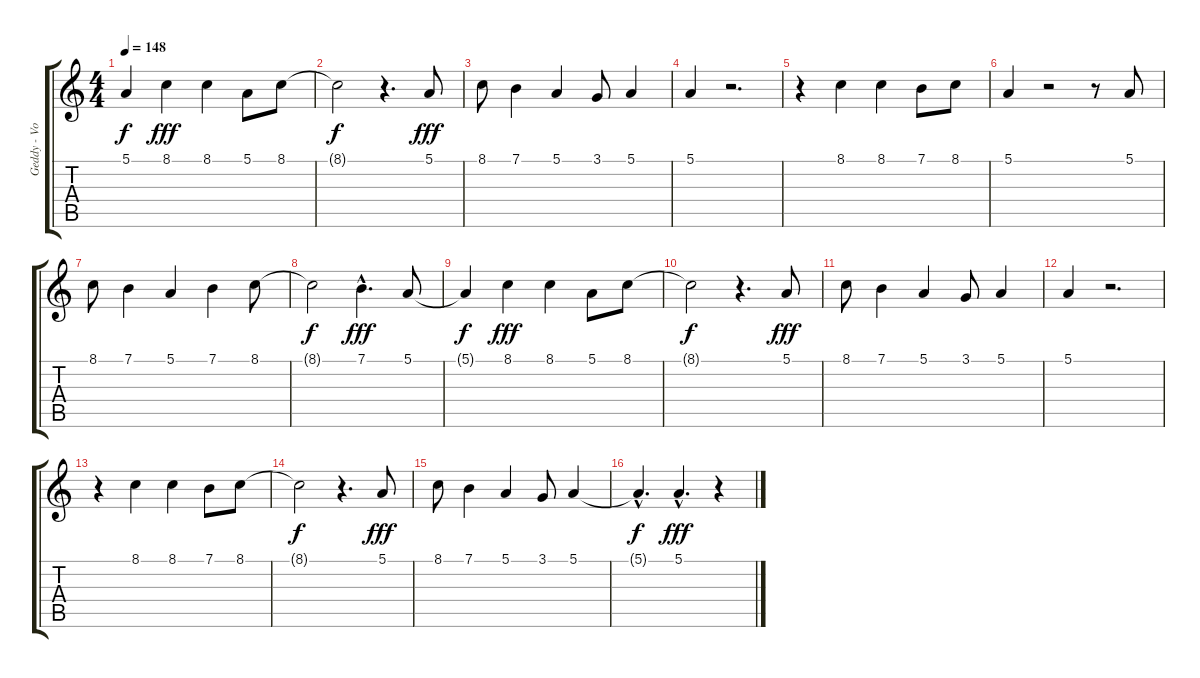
\track ("Geddy - Voz(refrão)" "Geddy - Vo") {instrument stringensemble1}
\staff {score tabs}
\tuning (E4 B3 G3 D3 A2 E2) {hide}
\ts (4 4)
\tempo 148
\clef g2
\ks c
5.1{t}.4{dy f} 8.1.4{dy fff} 8.1.4 5.1.8 8.1.8 |
8.1{t}.2{dy f} r.4{d} 5.1.8{dy fff} |
8.1.8 7.1.4 5.1.4 3.1.8 5.1.4 |
5.1.4 r.2{d} |
r.4 8.1.4 8.1.4 7.1.8 8.1.8 |
5.1.4 r.2 r.8 5.1.8 |
8.1.8 7.1.4 5.1.4 7.1.4 8.1.8 |
8.1{t}.2{dy f} 7.1{hac}.4{d dy fff} 5.1.8 |
5.1{t}.4{dy f} 8.1.4{dy fff} 8.1.4 5.1.8 8.1.8 |
8.1{t}.2{dy f} r.4{d} 5.1.8{dy fff} |
8.1.8 7.1.4 5.1.4 3.1.8 5.1.4 |
5.1.4 r.2{d} |
r.4 8.1.4 8.1.4 7.1.8 8.1.8 |
8.1{t}.2{dy f} r.4{d} 5.1.8{dy fff} |
8.1.8 7.1.4 5.1.4 3.1.8 5.1.4 |
5.1{hac t}.4{d dy f} 5.1{hac}.4{d dy fff} r.4
